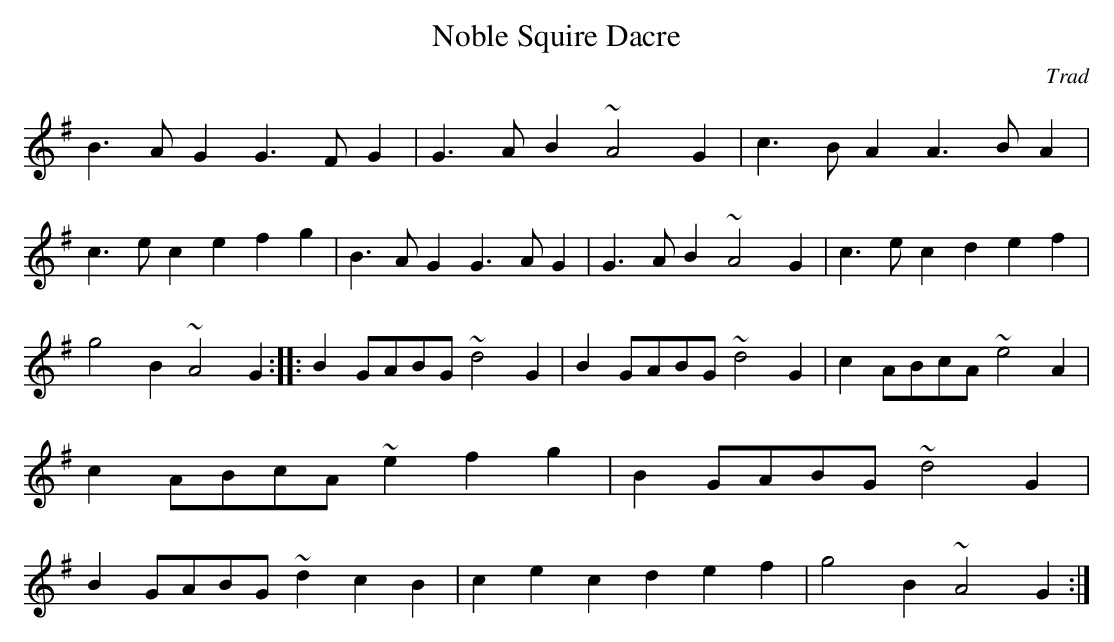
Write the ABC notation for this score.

X:1
T:Noble Squire Dacre
C:Trad
M:6/8l
K:G
B3AG2 G3FG2| G3AB2 ~A4 G2| c3BA2 A3BA2| c3ec2 e2f2g2|\
B3AG2 G3AG2| G3AB2 ~A4 G2| c3ec2 d2e2f2|g4 B2 ~A4 G2::\
B2GABG ~d4 G2|B2GABG ~d4 G2| c2ABcA ~e4 A2| c2ABcA ~e2f2g2|\
B2GABG ~d4 G2|B2GABG ~d2c2B2| c2e2c2 d2e2f2 | g4 B2 ~A4 G2:|
